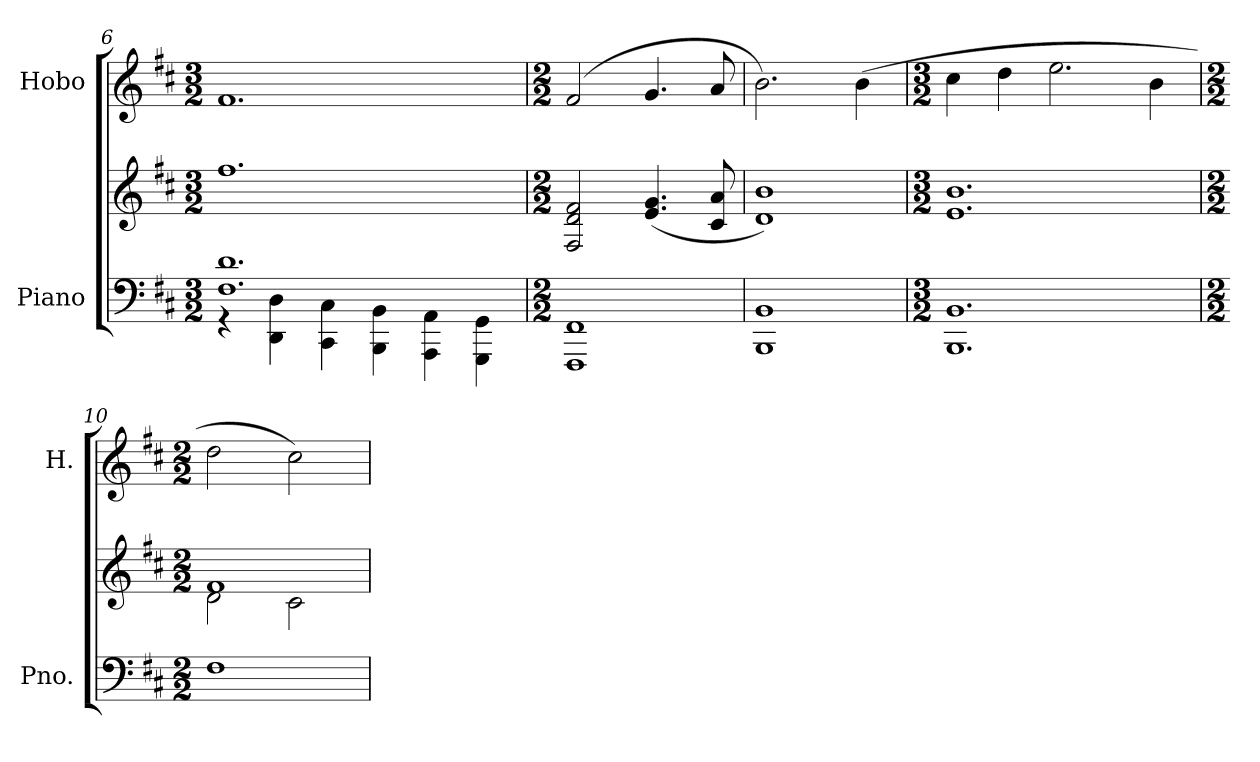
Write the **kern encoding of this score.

**kern	**kern	**kern
*part2	*part2	*part1
*staff3	*staff2	*staff1
*I"Piano	*	*I"Hobo
*I'Pno.	*	*I'H.
*clefF4	*clefG2	*clefG2
*k[f#c#]	*k[f#c#]	*k[f#c#]
*M3/2	*M3/2	*M3/2
=6	=6	=6
*^	*	*
1.F# 1.d	4r	1.ff#	1.f#
.	4DD\ 4D\	.	.
.	4CC#\ 4C#\	.	.
.	4BBB\ 4BB\	.	.
.	4AAA\ 4AA\	.	.
.	4GGG\ 4GG\	.	.
=7	=7	=7	=7
*M2/2	*	*M2/2	*M2/2
1ryy	1FFF# 1FF#	2F#/ 2d/ 2f#/	(2f#/
.	.	(4.e/ 4.g/	4.g/
.	.	8c#/ 8a/	8a/
*v	*v	*	*
=8	=8	=8
1BBB 1BB	1d 1b)	2.b\)
.	.	(4b\
=9	=9	=9
*M3/2	*M3/2	*M3/2
1.BBB 1.BB	1.e 1.b	4cc#\
.	.	4dd\
.	.	2.ee\
.	.	4b\
=10	=10	=10
*M2/2	*M2/2	*M2/2
*	*^	*
1F#	1f#	2d\	2dd\
.	.	2c#\	2cc#\)
*	*v	*v	*
=	=	=
*-	*-	*-
